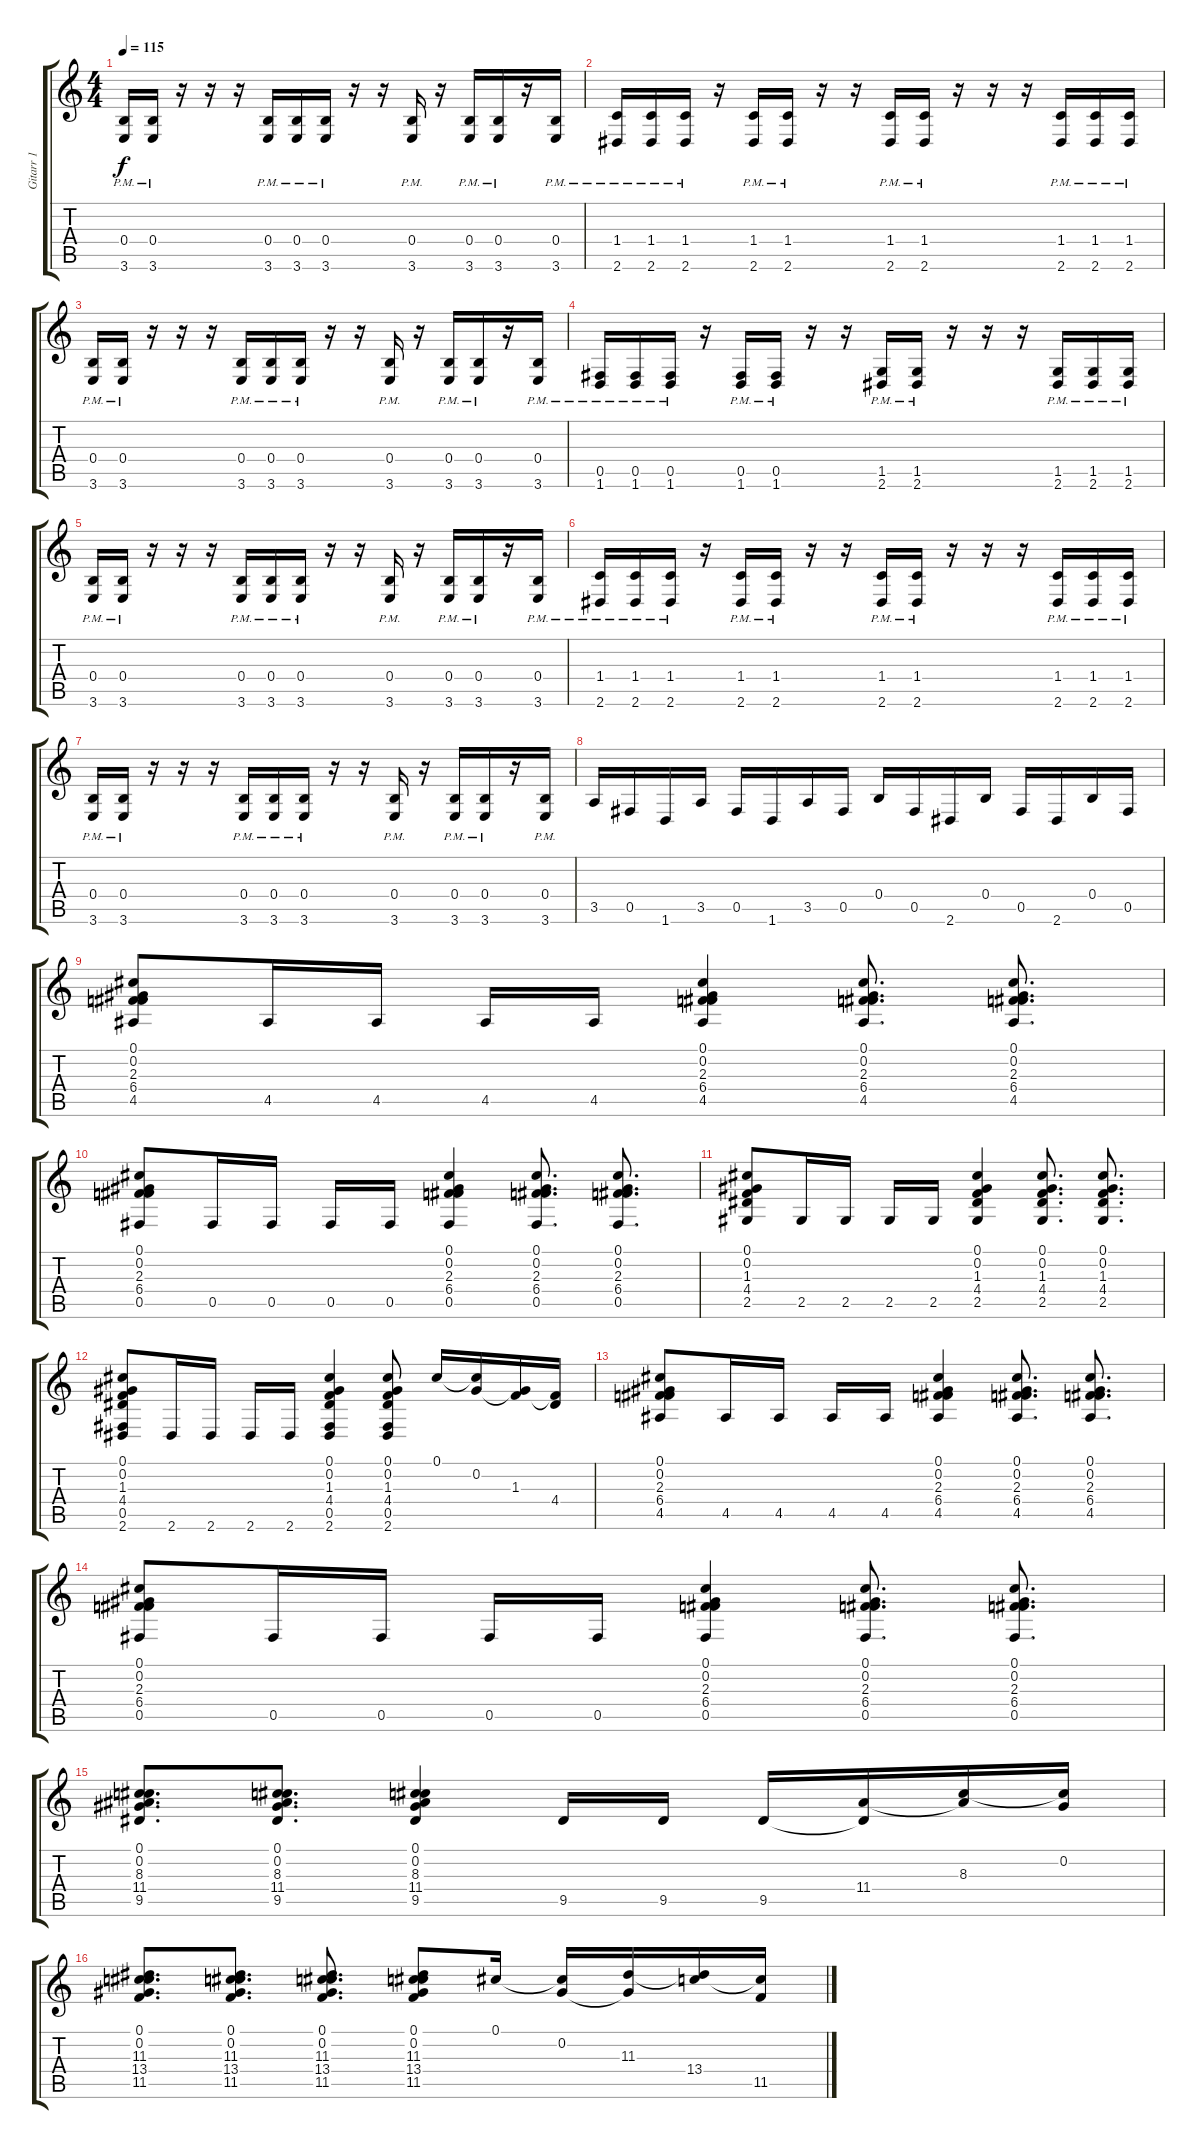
\track ("Gitarr 1" "Gitarr 1") {instrument overdrivenguitar}
\staff {score tabs}
\tuning (Db4 Ab3 E3 B2 Gb2 Db2) {hide}
\ts (4 4)
\tempo 115
\clef g2
\ks c
(0.4{pm} 3.6{pm}).16{dy f} (0.4{pm} 3.6{pm}).16 r.16 r.16 r.16 (0.4{pm} 3.6{pm}).16 (0.4{pm} 3.6{pm}).16 (0.4{pm} 3.6{pm}).16 r.16 r.16 (0.4{pm} 3.6{pm}).16 r.16 (0.4{pm} 3.6{pm}).16 (0.4{pm} 3.6{pm}).16 r.16 (0.4{pm} 3.6{pm}).16 |
(1.4{pm} 2.6{pm}).16 (1.4{pm} 2.6{pm}).16 (1.4{pm} 2.6{pm}).16 r.16 (1.4{pm} 2.6{pm}).16 (1.4{pm} 2.6{pm}).16 r.16 r.16 (1.4{pm} 2.6{pm}).16 (1.4{pm} 2.6{pm}).16 r.16 r.16 r.16 (1.4{pm} 2.6{pm}).16 (1.4{pm} 2.6{pm}).16 (1.4{pm} 2.6{pm}).16 |
(0.4{pm} 3.6{pm}).16 (0.4{pm} 3.6{pm}).16 r.16 r.16 r.16 (0.4{pm} 3.6{pm}).16 (0.4{pm} 3.6{pm}).16 (0.4{pm} 3.6{pm}).16 r.16 r.16 (0.4{pm} 3.6{pm}).16 r.16 (0.4{pm} 3.6{pm}).16 (0.4{pm} 3.6{pm}).16 r.16 (0.4{pm} 3.6{pm}).16 |
(0.5{pm} 1.6{pm}).16 (0.5{pm} 1.6{pm}).16 (0.5{pm} 1.6{pm}).16 r.16 (0.5{pm} 1.6{pm}).16 (0.5{pm} 1.6{pm}).16 r.16 r.16 (1.5{pm} 2.6{pm}).16 (1.5{pm} 2.6{pm}).16 r.16 r.16 r.16 (1.5{pm} 2.6{pm}).16 (1.5{pm} 2.6{pm}).16 (1.5{pm} 2.6{pm}).16 |
(0.4{pm} 3.6{pm}).16 (0.4{pm} 3.6{pm}).16 r.16 r.16 r.16 (0.4{pm} 3.6{pm}).16 (0.4{pm} 3.6{pm}).16 (0.4{pm} 3.6{pm}).16 r.16 r.16 (0.4{pm} 3.6{pm}).16 r.16 (0.4{pm} 3.6{pm}).16 (0.4{pm} 3.6{pm}).16 r.16 (0.4{pm} 3.6{pm}).16 |
(1.4{pm} 2.6{pm}).16 (1.4{pm} 2.6{pm}).16 (1.4{pm} 2.6{pm}).16 r.16 (1.4{pm} 2.6{pm}).16 (1.4{pm} 2.6{pm}).16 r.16 r.16 (1.4{pm} 2.6{pm}).16 (1.4{pm} 2.6{pm}).16 r.16 r.16 r.16 (1.4{pm} 2.6{pm}).16 (1.4{pm} 2.6{pm}).16 (1.4{pm} 2.6{pm}).16 |
(0.4{pm} 3.6{pm}).16 (0.4{pm} 3.6{pm}).16 r.16 r.16 r.16 (0.4{pm} 3.6{pm}).16 (0.4{pm} 3.6{pm}).16 (0.4{pm} 3.6{pm}).16 r.16 r.16 (0.4{pm} 3.6{pm}).16 r.16 (0.4{pm} 3.6{pm}).16 (0.4{pm} 3.6{pm}).16 r.16 (0.4{pm} 3.6{pm}).16 |
3.5.16 0.5.16 1.6.16 3.5.16 0.5.16 1.6.16 3.5.16 0.5.16 0.4.16 0.5.16 2.6.16 0.4.16 0.5.16 2.6.16 0.4.16 0.5.16 |
(0.1 0.2 2.3 6.4 4.5).8 4.5.16 4.5.16 4.5.16 4.5.16 (0.1 0.2 2.3 6.4 4.5).4 (0.1 0.2 2.3 6.4 4.5).8{d} (0.1 0.2 2.3 6.4 4.5).8{d} |
(0.1 0.2 2.3 6.4 0.5).8 0.5.16 0.5.16 0.5.16 0.5.16 (0.1 0.2 2.3 6.4 0.5).4 (0.1 0.2 2.3 6.4 0.5).8{d} (0.1 0.2 2.3 6.4 0.5).8{d} |
(0.1 0.2 1.3 4.4 2.5).8 2.5.16 2.5.16 2.5.16 2.5.16 (0.1 0.2 1.3 4.4 2.5).4 (0.1 0.2 1.3 4.4 2.5).8{d} (0.1 0.2 1.3 4.4 2.5).8{d} |
(0.1 0.2 1.3 4.4 0.5 2.6).8 2.6.16 2.6.16 2.6.16 2.6.16 (0.1 0.2 1.3 4.4 0.5 2.6).4 (0.1 0.2 1.3 4.4 0.5 2.6).8 0.1.16 (0.1{t} 0.2).16 (0.2{t} 1.3).16 (1.3{t} 4.4).16 |
(0.1 0.2 2.3 6.4 4.5).8 4.5.16 4.5.16 4.5.16 4.5.16 (0.1 0.2 2.3 6.4 4.5).4 (0.1 0.2 2.3 6.4 4.5).8{d} (0.1 0.2 2.3 6.4 4.5).8{d} |
(0.1 0.2 2.3 6.4 0.5).8 0.5.16 0.5.16 0.5.16 0.5.16 (0.1 0.2 2.3 6.4 0.5).4 (0.1 0.2 2.3 6.4 0.5).8{d} (0.1 0.2 2.3 6.4 0.5).8{d} |
(0.1 0.2 8.3 11.4 9.5).8{d} (0.1 0.2 8.3 11.4 9.5).8{d} (0.1 0.2 8.3 11.4 9.5).4 9.5.16 9.5.16 9.5.16 (11.4 9.5{t}).16 (8.3 11.4{t}).16 (0.2 8.3{t}).16 |
(0.1 0.2 11.3 13.4 11.5).8{d} (0.1 0.2 11.3 13.4 11.5).8{d} (0.1 0.2 11.3 13.4 11.5).8{d} (0.1 0.2 11.3 13.4 11.5).8 0.1.16 (0.1{t} 0.2).16 (0.2{t} 11.3).16 (11.3{t} 13.4).16 (13.4{t} 11.5).16
